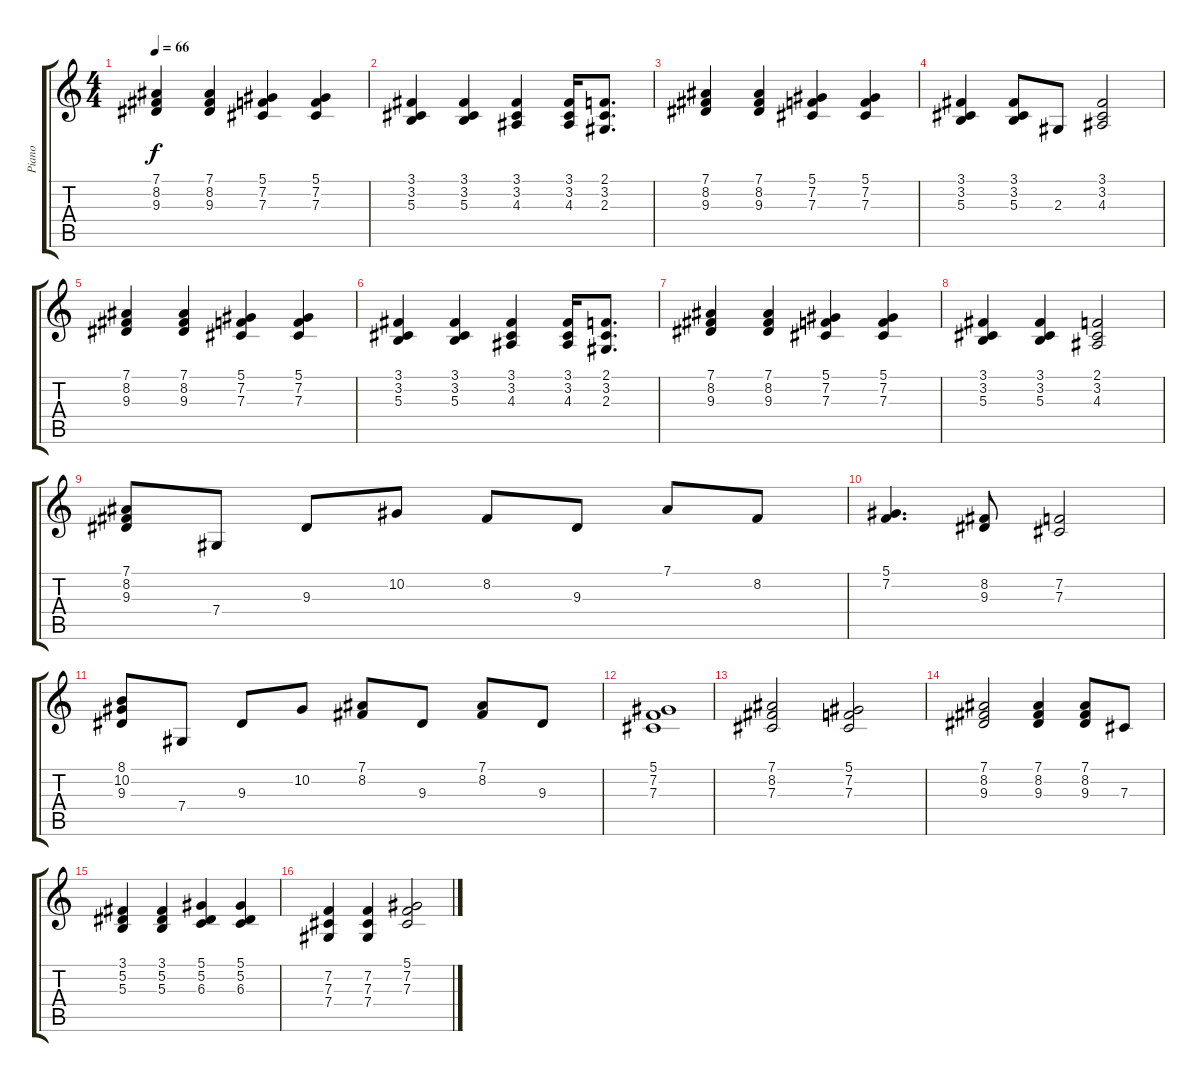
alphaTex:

\track ("Piano" "Piano") {instrument acousticgrandpiano}
\staff {score tabs}
\tuning (Eb4 Bb3 Gb3 Db3 Ab2 Eb2) {hide}
\ts (4 4)
\tempo 66
\clef g2
\ks c
(7.1 8.2 9.3).4{dy f instrument acousticgrandpiano} (7.1 8.2 9.3).4 (5.1 7.2 7.3).4 (5.1 7.2 7.3).4 |
(3.1 3.2 5.3).4 (3.1 3.2 5.3).4 (3.1 3.2 4.3).4 (3.1 3.2 4.3).16 (2.1 3.2 2.3).8{d} |
(7.1 8.2 9.3).4 (7.1 8.2 9.3).4 (5.1 7.2 7.3).4 (5.1 7.2 7.3).4 |
(3.1 3.2 5.3).4 (3.1 3.2 5.3).8 2.3.8 (3.1 3.2 4.3).2 |
(7.1 8.2 9.3).4 (7.1 8.2 9.3).4 (5.1 7.2 7.3).4 (5.1 7.2 7.3).4 |
(3.1 3.2 5.3).4 (3.1 3.2 5.3).4 (3.1 3.2 4.3).4 (3.1 3.2 4.3).16 (2.1 3.2 2.3).8{d} |
(7.1 8.2 9.3).4 (7.1 8.2 9.3).4 (5.1 7.2 7.3).4 (5.1 7.2 7.3).4 |
(3.1 3.2 5.3).4 (3.1 3.2 5.3).4 (2.1 3.2 4.3).2 |
(7.1 8.2 9.3).8 7.4.8 9.3.8 10.2.8 8.2.8 9.3.8 7.1.8 8.2.8 |
(5.1 7.2).4{d} (8.2 9.3).8 (7.2 7.3).2 |
(8.1 10.2 9.3).8 7.4.8 9.3.8 10.2.8 (7.1 8.2).8 9.3.8 (7.1 8.2).8 9.3.8 |
(5.1 7.2 7.3).1 |
(7.1 8.2 7.3).2 (5.1 7.2 7.3).2 |
(7.1 8.2 9.3).2 (7.1 8.2 9.3).4 (7.1 8.2 9.3).8 7.3.8 |
(3.1 5.2 5.3).4 (3.1 5.2 5.3).4 (5.1 5.2 6.3).4 (5.1 5.2 6.3).4 |
(7.2 7.3 7.4).4 (7.2 7.3 7.4).4 (5.1 7.2 7.3).2
